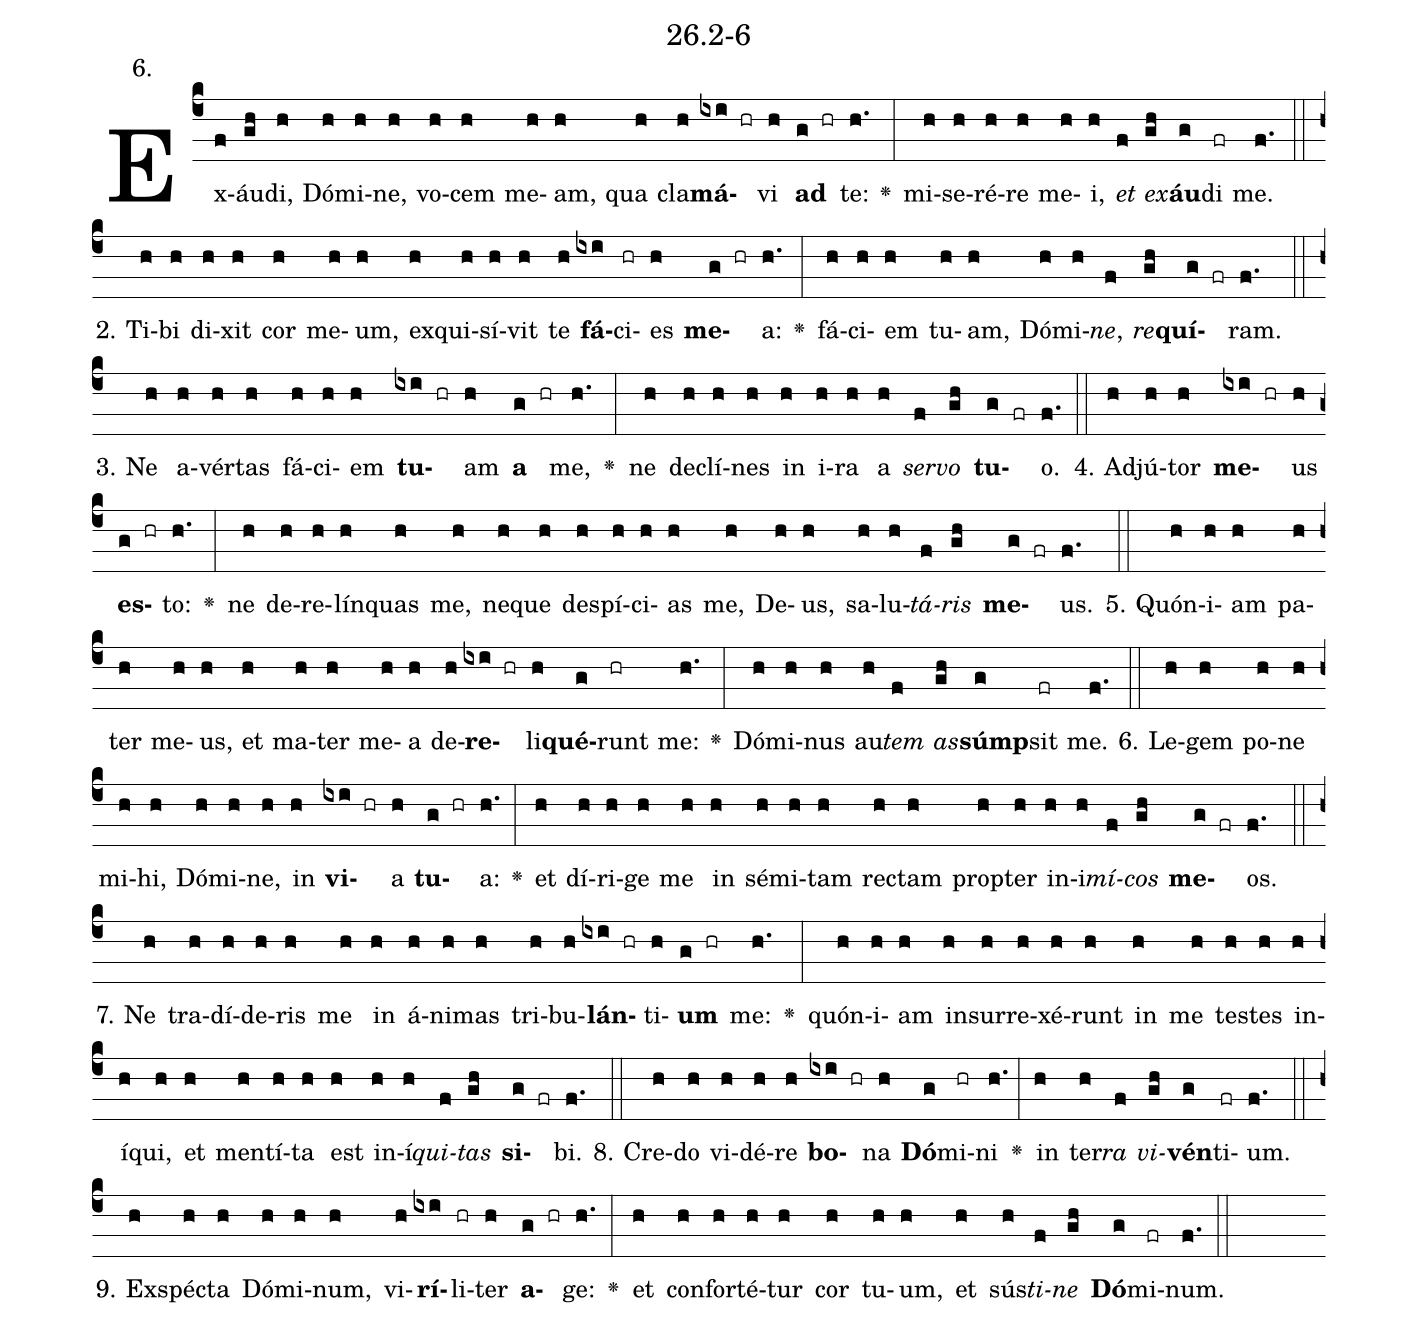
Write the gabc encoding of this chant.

name: 26.2-6;
annotation: 6.;
%%
(c4)Ex(f)áu(gh)di,(h) Dó(h)mi(h)ne,(h) vo(h)cem(h) me(h)am,(h) qua(h) cla(h)<b>má</b>(ixi hr)vi(h) <b>ad</b>(g hr) te:(h.) <v>\greheightstar</v>(:) mi(h)se(h)ré(h)re(h) me(h)i,(h) <i>et</i>(f) <i>ex</i>(gh)<b>áu</b>(g)di(fr) me.(f.) (::)
2. Ti(h)bi(h) di(h)xit(h) cor(h) me(h)um,(h) ex(h)qui(h)sí(h)vit(h) te(h) <b>fá</b>(ixi)ci(hr)es(h) <b>me</b>(g hr)a:(h.) <v>\greheightstar</v>(:) fá(h)ci(h)em(h) tu(h)am,(h) Dó(h)mi(h)<i>ne</i>,(f) <i>re</i>(gh)<b>quí</b>(g fr)ram.(f.) (::)
3. Ne(h) a(h)vér(h)tas(h) fá(h)ci(h)em(h) <b>tu</b>(ixi hr)am(h) <b>a</b>(g hr) me,(h.) <v>\greheightstar</v>(:) ne(h) de(h)clí(h)nes(h) in(h) i(h)ra(h) a(h) <i>ser</i>(f)<i>vo</i>(gh) <b>tu</b>(g fr)o.(f.) (::)
4. Ad(h)jú(h)tor(h) <b>me</b>(ixi hr)us(h) <b>es</b>(g hr)to:(h.) <v>\greheightstar</v>(:) ne(h) de(h)re(h)lín(h)quas(h) me,(h) ne(h)que(h) de(h)spí(h)ci(h)as(h) me,(h) De(h)us,(h) sa(h)lu(h)<i>tá</i>(f)<i>ris</i>(gh) <b>me</b>(g fr)us.(f.) (::)
5. Quón(h)i(h)am(h) pa(h)ter(h) me(h)us,(h) et(h) ma(h)ter(h) me(h)a(h) de(h)<b>re</b>(ixi hr)li(h)<b>qué</b>(g)runt(hr) me:(h.) <v>\greheightstar</v>(:) Dó(h)mi(h)nus(h) au(h)<i>tem</i>(f) <i>as</i>(gh)<b>súmp</b>(g)sit(fr) me.(f.) (::)
6. Le(h)gem(h) po(h)ne(h) mi(h)hi,(h) Dó(h)mi(h)ne,(h) in(h) <b>vi</b>(ixi hr)a(h) <b>tu</b>(g hr)a:(h.) <v>\greheightstar</v>(:) et(h) dí(h)ri(h)ge(h) me(h) in(h) sé(h)mi(h)tam(h) rec(h)tam(h) prop(h)ter(h) in(h)i(h)<i>mí</i>(f)<i>cos</i>(gh) <b>me</b>(g fr)os.(f.) (::)
7. Ne(h) tra(h)dí(h)de(h)ris(h) me(h) in(h) á(h)ni(h)mas(h) tri(h)bu(h)<b>lán</b>(ixi hr)ti(h)<b>um</b>(g hr) me:(h.) <v>\greheightstar</v>(:) quón(h)i(h)am(h) in(h)sur(h)re(h)xé(h)runt(h) in(h) me(h) tes(h)tes(h) in(h)í(h)qui,(h) et(h) men(h)tí(h)ta(h) est(h) in(h)í(h)<i>qui</i>(f)<i>tas</i>(gh) <b>si</b>(g fr)bi.(f.) (::)
8. Cre(h)do(h) vi(h)dé(h)re(h) <b>bo</b>(ixi hr)na(h) <b>Dó</b>(g)mi(hr)ni(h.) <v>\greheightstar</v>(:) in(h) ter(h)<i>ra</i>(f) <i>vi</i>(gh)<b>vén</b>(g)ti(fr)um.(f.) (::)
9. Ex(h)spéc(h)ta(h) Dó(h)mi(h)num,(h) vi(h)<b>rí</b>(ixi)li(hr)ter(h) <b>a</b>(g hr)ge:(h.) <v>\greheightstar</v>(:) et(h) con(h)for(h)té(h)tur(h) cor(h) tu(h)um,(h) et(h) sús(h)<i>ti</i>(f)<i>ne</i>(gh) <b>Dó</b>(g)mi(fr)num.(f.) (::)
